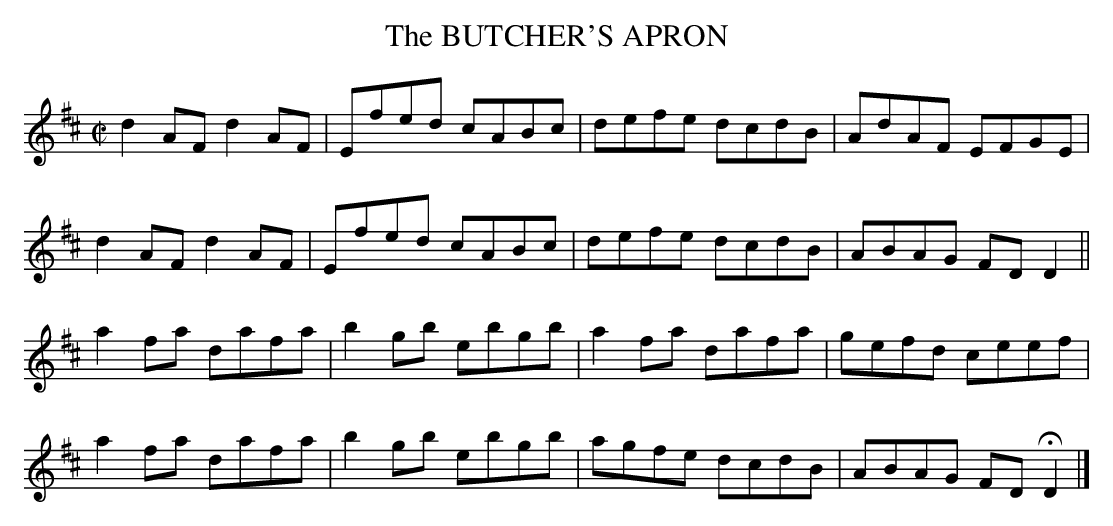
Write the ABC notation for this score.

X:1
T:BUTCHER'S APRON, The
M:C|
L:1/8
K:D
d2AF d2AF|Efed cABc|defe dcdB|AdAF EFGE|
d2AF d2AF|Efed cABc|defe dcdB|ABAG FDD2||
a2fa dafa|b2gb ebgb|a2fa dafa|gefd ceef|
a2fa dafa|b2gb ebgb|agfe dcdB|ABAG FDHD2|]
